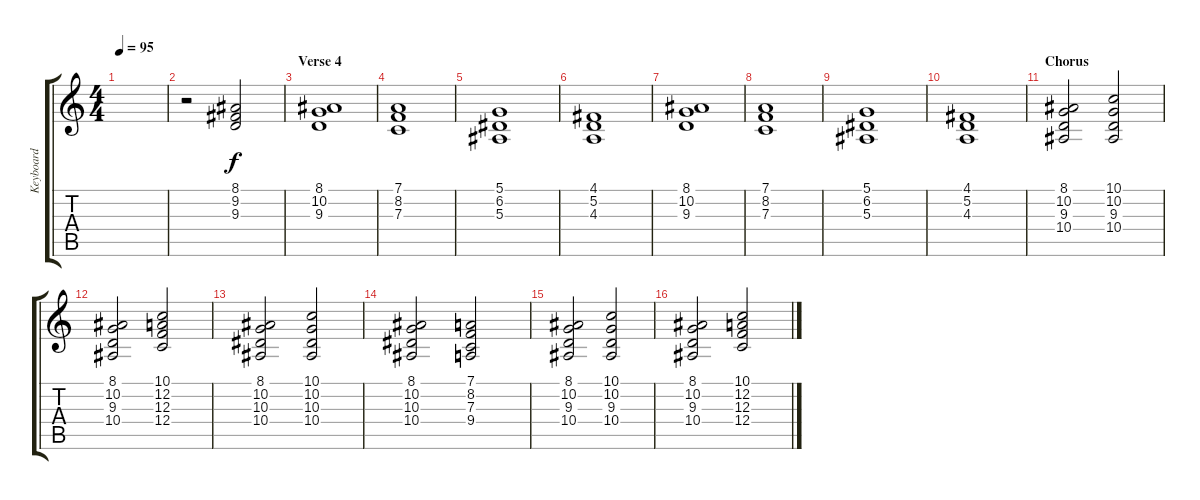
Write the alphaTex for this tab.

\track ("Keyboard" "Keyboard") {instrument stringensemble1}
\staff {score tabs}
\tuning (D4 A3 F3 C3 G2 D2) {hide}
\ts (4 4)
\tempo 95
\clef g2
\ks c
|
r.2 (8.1 9.2 9.3).2 |
\section ("" "Verse 4")
(8.1 10.2 9.3).1 |
(7.1 8.2 7.3).1 |
(5.1 6.2 5.3).1 |
(4.1 5.2 4.3).1 |
(8.1 10.2 9.3).1 |
(7.1 8.2 7.3).1 |
(5.1 6.2 5.3).1 |
(4.1 5.2 4.3).1 |
\section ("" "Chorus")
(8.1 10.2 9.3 10.4).2 (10.1 10.2 9.3 10.4).2 |
(8.1 10.2 9.3 10.4).2 (10.1 12.2 12.3 12.4).2 |
(8.1 10.2 10.3 10.4).2 (10.1 10.2 10.3 10.4).2 |
(8.1 10.2 10.3 10.4).2 (7.1 8.2 7.3 9.4).2 |
(8.1 10.2 9.3 10.4).2 (10.1 10.2 9.3 10.4).2 |
(8.1 10.2 9.3 10.4).2 (10.1 12.2 12.3 12.4).2
